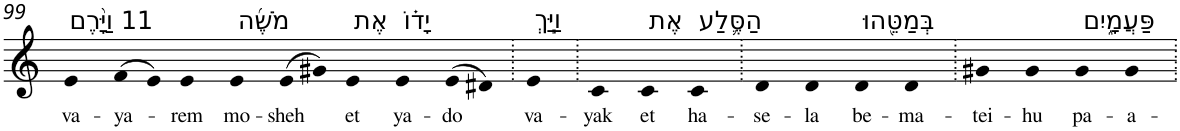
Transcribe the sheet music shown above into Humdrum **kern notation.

**kern	**text
*part1	*part1
*staff1	*staff1
*I"Piano	*
*I'Pno	*
!!LO:PB:g=z
*clefG2	*
*k[]	*
=99	=99
!LO:TX:a:t=11 וַיָּ֨רֶם	!
!	!LO:LY:b
4e	va-
!	!LO:LY:b
(>8f	-ya-
8e)	.
!	!LO:LY:b
4e	-rem
!LO:TX:a:t=מֹשֶׁ֜ה	!
!	!LO:LY:b
4e	mo-
!	!LO:LY:b
(>8e	-sheh
8g#X)	.
!LO:TX:a:t=אֶת	!
!	!LO:LY:b
4e	et
!LO:TX:a:t=יָד֗וֹ	!
!	!LO:LY:b
4e	ya-
!	!LO:LY:b
(>8e	-do
8d#X)	.
=100.	=100.
!LO:TX:a:t=וַיַּ֧ךְ	!
!	!LO:LY:b
4e	va-
=101.	=101.
!	!LO:LY:b
4c	-yak
!LO:TX:a:t=אֶת	!
!	!LO:LY:b
4c	et
!LO:TX:a:t=הַסֶּ֛לַע	!
!	!LO:LY:b
4c	ha-
=102.	=102.
!	!LO:LY:b
4d	-se-
!	!LO:LY:b
4d	-la
!LO:TX:a:t=בְּמַטֵּ֖הוּ	!
!	!LO:LY:b
4d	be-
!	!LO:LY:b
4d	-ma-
=103.	=103.
!	!LO:LY:b
4g#X	-tei-
!	!LO:LY:b
4g#	-hu
!LO:TX:a:t=פַּעֲמָ֑יִם	!
!	!LO:LY:b
4g#	pa-
!	!LO:LY:b
4g#	-a-
=.	=.
*-	*-
